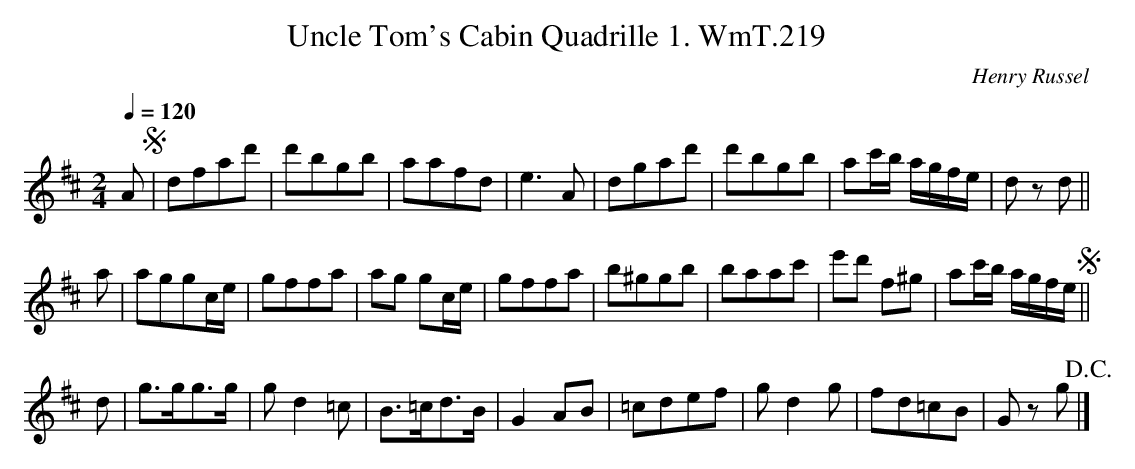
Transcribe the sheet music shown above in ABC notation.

X:1
T:Uncle Tom's Cabin Quadrille 1. WmT.219
C: Henry Russel
M:2/4
L:1/8
Q:1/4=120
K:D
A!segno!|dfad'|d'bgb|aafd|e3 A|dgad'|d'bgb|ac'/b/ a/g/f/e/|d z d||
a|aggc/e/|gffa|ag gc/e/|gffa|b^ggb|baac'|e'd' f^g|ac'/b/ a/g/f/e/!segno!||
d|g>gg>g|g d2 =c|B>=cd>B|G2 AB|=cdef|g d2 g|fd=cB|G z g !D.C.!|]
